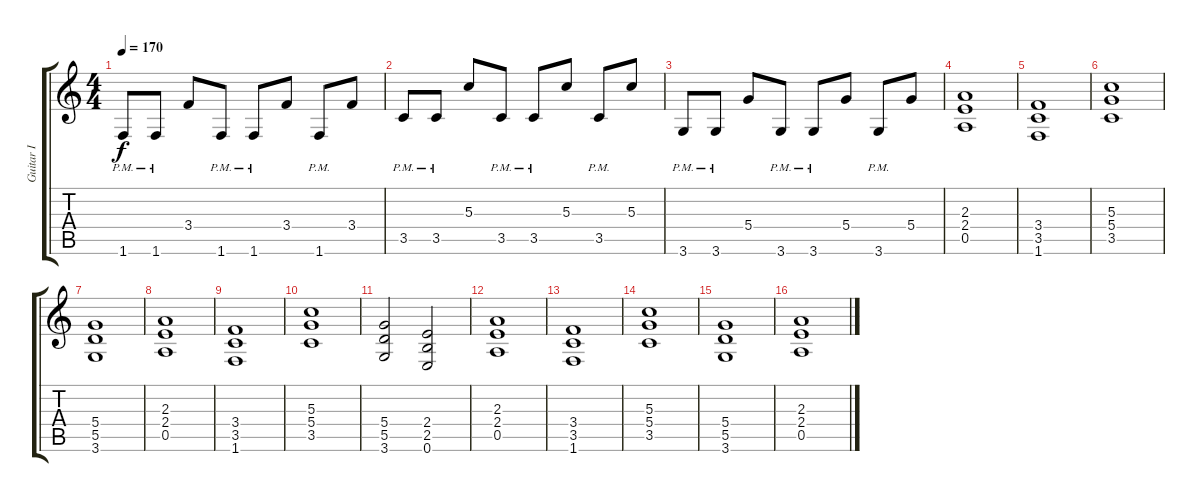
\track ("Guitar I" "Guitar I") {instrument overdrivenguitar}
\staff {score tabs}
\tuning (E4 B3 G3 D3 A2 E2) {hide}
\ts (4 4)
\tempo 170
\clef g2
\ks c
1.6{pm}.8{dy f} 1.6{pm}.8 3.4.8 1.6{pm}.8 1.6{pm}.8 3.4.8 1.6{pm}.8 3.4.8 |
3.5{pm}.8 3.5{pm}.8 5.3.8 3.5{pm}.8 3.5{pm}.8 5.3.8 3.5{pm}.8 5.3.8 |
3.6{pm}.8 3.6{pm}.8 5.4.8 3.6{pm}.8 3.6{pm}.8 5.4.8 3.6{pm}.8 5.4.8 |
(2.3 2.4 0.5).1 |
(3.4 3.5 1.6).1 |
(5.3 5.4 3.5).1 |
(5.4 5.5 3.6).1 |
(2.3 2.4 0.5).1 |
(3.4 3.5 1.6).1 |
(5.3 5.4 3.5).1 |
(5.4 5.5 3.6).2 (2.4 2.5 0.6).2 |
(2.3 2.4 0.5).1 |
(3.4 3.5 1.6).1 |
(5.3 5.4 3.5).1 |
(5.4 5.5 3.6).1 |
(2.3 2.4 0.5).1
